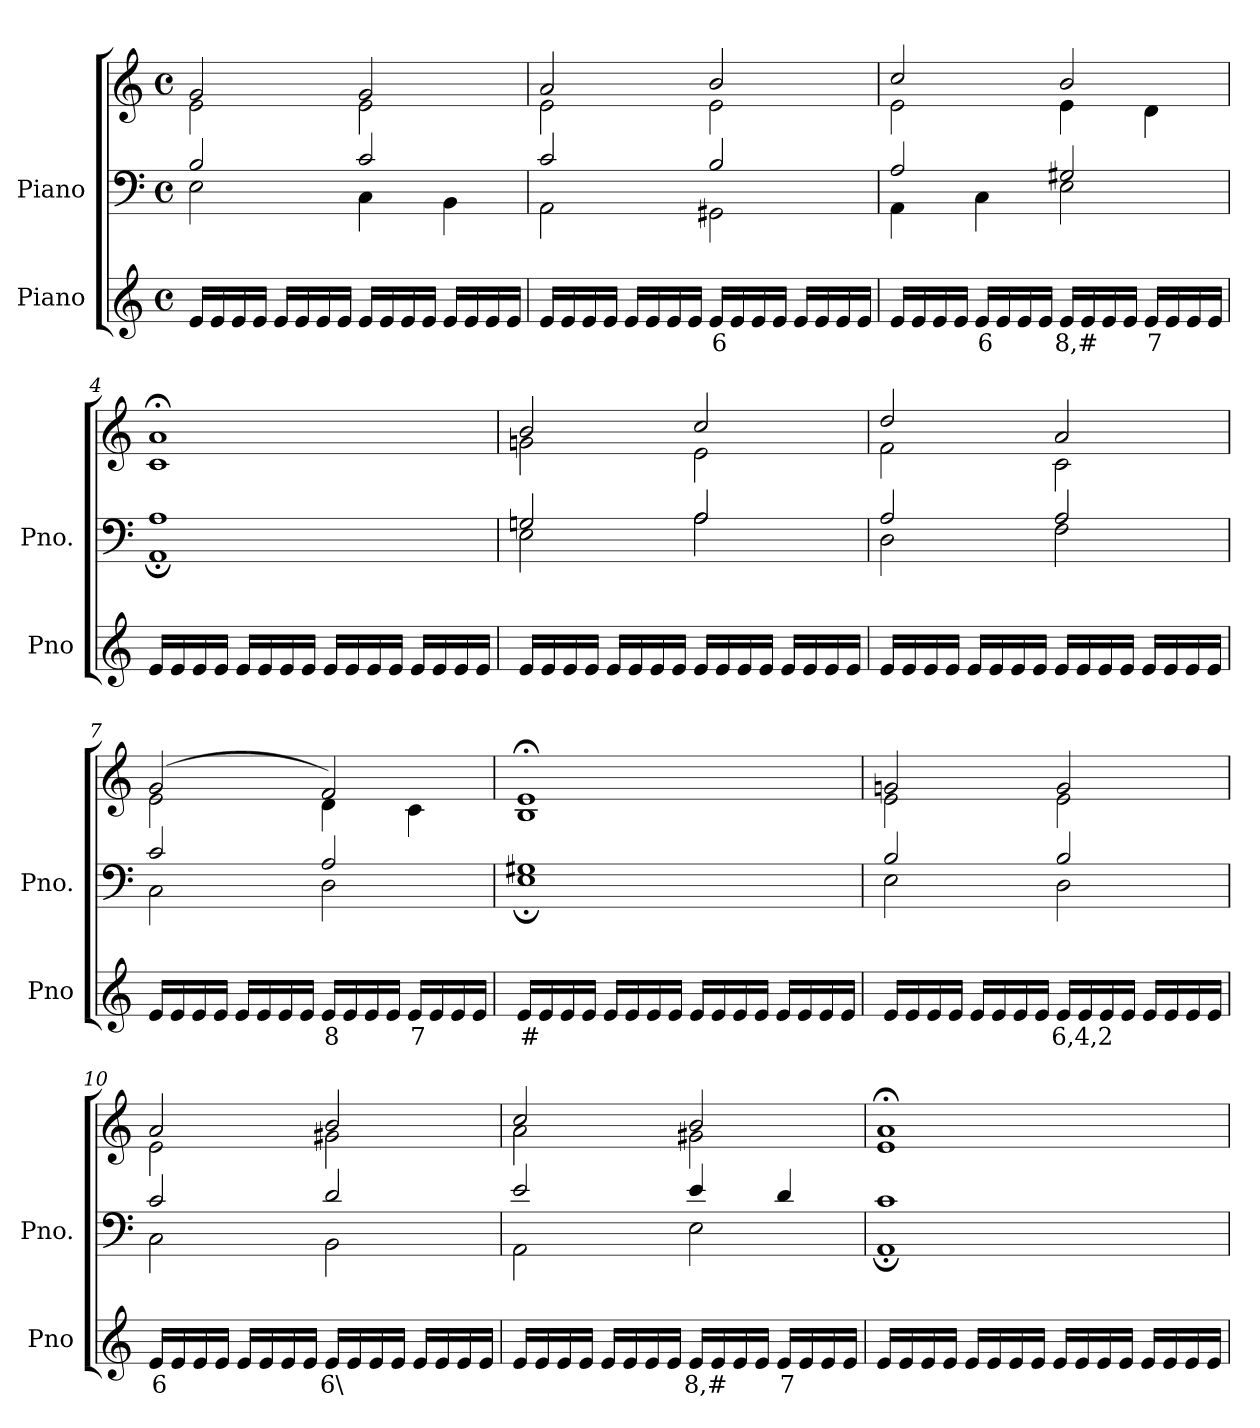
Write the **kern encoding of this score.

**kern	**text	**kern	**kern
*part2	*part2	*part1	*part1
*staff3	*staff3	*staff2	*staff1
*I"Piano	*	*I"Piano	*
*I'Pno	*	*I'Pno.	*
*clefG2	*	*clefF4	*clefG2
*k[]	*	*k[]	*k[]
*M4/4	*	*M4/4	*M4/4
*met(c)	*	*met(c)	*met(c)
=1	=1	=1	=1
*	*	*^	*^
16e/LL	.	2B/	2E\	2g/	2e\
16e/	.	.	.	.	.
16e/	.	.	.	.	.
16e/JJ	.	.	.	.	.
16e/LL	.	.	.	.	.
16e/	.	.	.	.	.
16e/	.	.	.	.	.
16e/JJ	.	.	.	.	.
16e/LL	.	2c/	4C\	2g/	2e\
16e/	.	.	.	.	.
16e/	.	.	.	.	.
16e/JJ	.	.	.	.	.
!	!LO:LY:b	!	!	!	!
16e/LL	_	.	4BB\	.	.
16e/	.	.	.	.	.
16e/	.	.	.	.	.
16e/JJ	.	.	.	.	.
=2	=2	=2	=2	=2	=2
16e/LL	.	2c/	2AA\	2a/	2e\
16e/	.	.	.	.	.
16e/	.	.	.	.	.
16e/JJ	.	.	.	.	.
16e/LL	.	.	.	.	.
16e/	.	.	.	.	.
16e/	.	.	.	.	.
16e/JJ	.	.	.	.	.
!	!LO:LY:b	!	!	!	!
16e/LL	6	2B/	2GG#X\	2b/	2e\
16e/	.	.	.	.	.
16e/	.	.	.	.	.
16e/JJ	.	.	.	.	.
16e/LL	.	.	.	.	.
16e/	.	.	.	.	.
16e/	.	.	.	.	.
16e/JJ	.	.	.	.	.
=3	=3	=3	=3	=3	=3
16e/LL	.	2A/	4AA\	2cc/	2e\
16e/	.	.	.	.	.
16e/	.	.	.	.	.
16e/JJ	.	.	.	.	.
!	!LO:LY:b	!	!	!	!
16e/LL	6	.	4C\	.	.
16e/	.	.	.	.	.
16e/	.	.	.	.	.
16e/JJ	.	.	.	.	.
!	!LO:LY:b	!	!	!	!
16e/LL	8,#	2G#X/	2E\	2b/	4e\
16e/	.	.	.	.	.
16e/	.	.	.	.	.
16e/JJ	.	.	.	.	.
!	!LO:LY:b	!	!	!	!
16e/LL	7	.	.	.	4d\
16e/	.	.	.	.	.
16e/	.	.	.	.	.
16e/JJ	.	.	.	.	.
=4	=4	=4	=4	=4	=4
16e/LL	.	1A	1AA;	1a;<	1c
16e/	.	.	.	.	.
16e/	.	.	.	.	.
16e/JJ	.	.	.	.	.
16e/LL	.	.	.	.	.
16e/	.	.	.	.	.
16e/	.	.	.	.	.
16e/JJ	.	.	.	.	.
16e/LL	.	.	.	.	.
16e/	.	.	.	.	.
16e/	.	.	.	.	.
16e/JJ	.	.	.	.	.
16e/LL	.	.	.	.	.
16e/	.	.	.	.	.
16e/	.	.	.	.	.
16e/JJ	.	.	.	.	.
=5	=5	=5	=5	=5	=5
16e/LL	.	2Gn/	2E\	2b/	2gn\
16e/	.	.	.	.	.
16e/	.	.	.	.	.
16e/JJ	.	.	.	.	.
16e/LL	.	.	.	.	.
16e/	.	.	.	.	.
16e/	.	.	.	.	.
16e/JJ	.	.	.	.	.
16e/LL	.	2A/	2A\	2cc/	2e\
16e/	.	.	.	.	.
16e/	.	.	.	.	.
16e/JJ	.	.	.	.	.
16e/LL	.	.	.	.	.
16e/	.	.	.	.	.
16e/	.	.	.	.	.
16e/JJ	.	.	.	.	.
=6	=6	=6	=6	=6	=6
16e/LL	.	2A/	2D\	2dd/	2f\
16e/	.	.	.	.	.
16e/	.	.	.	.	.
16e/JJ	.	.	.	.	.
16e/LL	.	.	.	.	.
16e/	.	.	.	.	.
16e/	.	.	.	.	.
16e/JJ	.	.	.	.	.
16e/LL	.	2A/	2F\	2a/	2c\
16e/	.	.	.	.	.
16e/	.	.	.	.	.
16e/JJ	.	.	.	.	.
16e/LL	.	.	.	.	.
16e/	.	.	.	.	.
16e/	.	.	.	.	.
16e/JJ	.	.	.	.	.
=7	=7	=7	=7	=7	=7
16e/LL	.	2c/	2C\	(>2g/	2e\
16e/	.	.	.	.	.
16e/	.	.	.	.	.
16e/JJ	.	.	.	.	.
16e/LL	.	.	.	.	.
16e/	.	.	.	.	.
16e/	.	.	.	.	.
16e/JJ	.	.	.	.	.
!	!LO:LY:b	!	!	!	!
16e/LL	8	2A/	2D\	2f/)	4d\
16e/	.	.	.	.	.
16e/	.	.	.	.	.
16e/JJ	.	.	.	.	.
!	!LO:LY:b	!	!	!	!
16e/LL	7	.	.	.	4c\
16e/	.	.	.	.	.
16e/	.	.	.	.	.
16e/JJ	.	.	.	.	.
=8	=8	=8	=8	=8	=8
!	!LO:LY:b	!	!	!	!
16e/LL	#	1G#X	1E;	1e;<	1B
16e/	.	.	.	.	.
16e/	.	.	.	.	.
16e/JJ	.	.	.	.	.
16e/LL	.	.	.	.	.
16e/	.	.	.	.	.
16e/	.	.	.	.	.
16e/JJ	.	.	.	.	.
16e/LL	.	.	.	.	.
16e/	.	.	.	.	.
16e/	.	.	.	.	.
16e/JJ	.	.	.	.	.
16e/LL	.	.	.	.	.
16e/	.	.	.	.	.
16e/	.	.	.	.	.
16e/JJ	.	.	.	.	.
=9	=9	=9	=9	=9	=9
16e/LL	.	2B/	2E\	2gn/	2e\
16e/	.	.	.	.	.
16e/	.	.	.	.	.
16e/JJ	.	.	.	.	.
16e/LL	.	.	.	.	.
16e/	.	.	.	.	.
16e/	.	.	.	.	.
16e/JJ	.	.	.	.	.
!	!LO:LY:b	!	!	!	!
16e/LL	6,4,2	2B/	2D\	2g/	2e\
16e/	.	.	.	.	.
16e/	.	.	.	.	.
16e/JJ	.	.	.	.	.
16e/LL	.	.	.	.	.
16e/	.	.	.	.	.
16e/	.	.	.	.	.
16e/JJ	.	.	.	.	.
=10	=10	=10	=10	=10	=10
!	!LO:LY:b	!	!	!	!
16e/LL	6	2c/	2C\	2a/	2e\
16e/	.	.	.	.	.
16e/	.	.	.	.	.
16e/JJ	.	.	.	.	.
16e/LL	.	.	.	.	.
16e/	.	.	.	.	.
16e/	.	.	.	.	.
16e/JJ	.	.	.	.	.
!	!LO:LY:b	!	!	!	!
16e/LL	6\	2d/	2BB\	2b/	2g#X\
16e/	.	.	.	.	.
16e/	.	.	.	.	.
16e/JJ	.	.	.	.	.
16e/LL	.	.	.	.	.
16e/	.	.	.	.	.
16e/	.	.	.	.	.
16e/JJ	.	.	.	.	.
=11	=11	=11	=11	=11	=11
16e/LL	.	2e/	2AA\	2cc/	2a\
16e/	.	.	.	.	.
16e/	.	.	.	.	.
16e/JJ	.	.	.	.	.
16e/LL	.	.	.	.	.
16e/	.	.	.	.	.
16e/	.	.	.	.	.
16e/JJ	.	.	.	.	.
!	!LO:LY:b	!	!	!	!
16e/LL	8,#	4e/	2E\	2b/	2g#X\
16e/	.	.	.	.	.
16e/	.	.	.	.	.
16e/JJ	.	.	.	.	.
!	!LO:LY:b	!	!	!	!
16e/LL	7	4d/	.	.	.
16e/	.	.	.	.	.
16e/	.	.	.	.	.
16e/JJ	.	.	.	.	.
=12	=12	=12	=12	=12	=12
16e/LL	.	1c	1AA;	1a;<	1e
16e/	.	.	.	.	.
16e/	.	.	.	.	.
16e/JJ	.	.	.	.	.
16e/LL	.	.	.	.	.
16e/	.	.	.	.	.
16e/	.	.	.	.	.
16e/JJ	.	.	.	.	.
16e/LL	.	.	.	.	.
16e/	.	.	.	.	.
16e/	.	.	.	.	.
16e/JJ	.	.	.	.	.
16e/LL	.	.	.	.	.
16e/	.	.	.	.	.
16e/	.	.	.	.	.
16e/JJ	.	.	.	.	.
*	*	*v	*v	*	*
*	*	*	*v	*v
=	=	=	=
*-	*-	*-	*-
